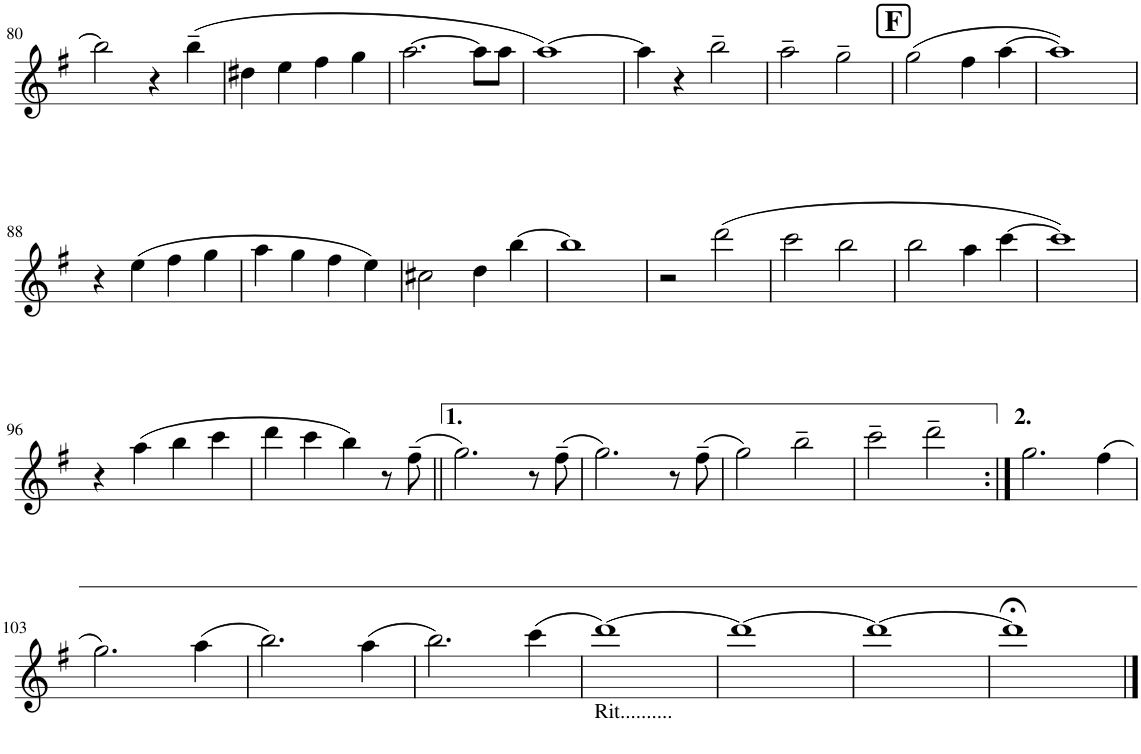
**kern
*part1
*staff1
*I"Piano
*I'Pno.
!!LO:PB:g=z
*clefG2
*k[f#]
*M2/2
*met(c|)
=80
2bb\]
4r
(4bb~\
=81
4dd#X\
4ee\
4ff#\
4gg\
=82
[2.aa\
8aa\L]
8aa\J
=83
[1aa)
=84
4aa\]
4r
2bb~\
=85
2aa~\
2gg~\
!!LO:REH:place=s1:a:B:cj:fs=14:t=F
=86
(2gg\
4ff#\
[4aa\
=87
1aa])
!!LO:LB:g=z
=88
4r
(4ee\
4ff#\
4gg\
=89
4aa\
4gg\
4ff#\
4ee\)
=90
2cc#X\
4dd\
[4bb\
=91
1bb]
=92
2r
(2ddd\
=93
2ccc\
2bb\
=94
2bb\
4aa\
[4ccc\
=95
1ccc])
!!LO:LB:g=z
=96
4r
(4aa\
4bb\
4ccc\
=97
4ddd\
4ccc\
4bb\)
8r
(8ff#~\
=98||
2.gg\)
8r
(8ff#~\
=99
2.gg\)
8r
(8ff#~\
=100
2gg\)
2bb~\
=101
2ccc~\
2ddd~\
=102:|!
2.gg\
(4ff#\
!!LO:LB:g=z
=103
2.gg\)
(4aa\
=104
2.bb\)
(4aa\
=105
2.bb\)
(4ccc\
=106
!LO:TX:b:t=Rit..........
[1ddd)
=107
1ddd_
=108
1ddd_
=109
1ddd;<]
==
*-
